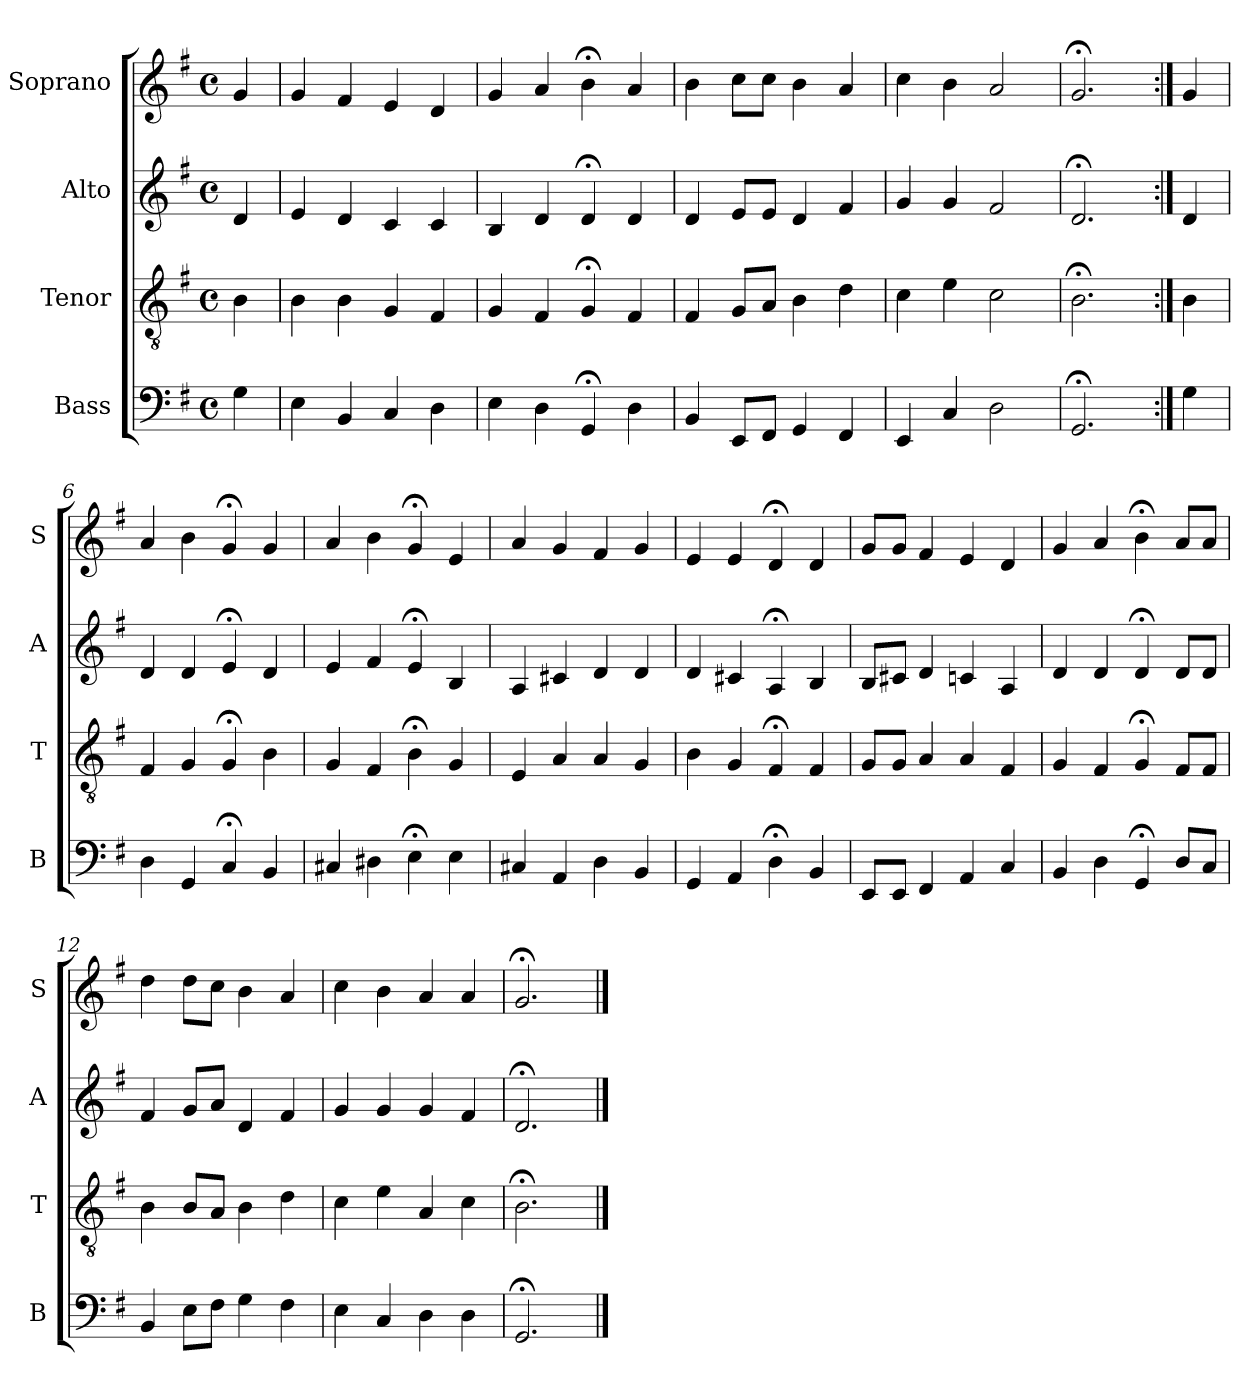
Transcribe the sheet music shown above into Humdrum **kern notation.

**kern	**kern	**kern	**kern
*part4	*part3	*part2	*part1
*staff4	*staff3	*staff2	*staff1
*I"Bass	*I"Tenor	*I"Alto	*I"Soprano
*I'B	*I'T	*I'A	*I'S
*clefF4	*clefGv2	*clefG2	*clefG2
*k[f#]	*k[f#]	*k[f#]	*k[f#]
*G:	*G:	*G:	*G:
*M4/4	*M4/4	*M4/4	*M4/4
*met(c)	*met(c)	*met(c)	*met(c)
*MM100	*MM100	*MM100	*MM100
=	=	=	=
4G	4B	4d	4g
=1	=1	=1	=1
4E	4B	4e	4g
4BB	4B	4d	4f#
4C	4G	4c	4e
4D	4F#	4c	4d
=2	=2	=2	=2
4E	4G	4B	4g
4D	4F#	4d	4a
4GG;<	4G;<	4d;<	4b;<
4D	4F#	4d	4a
=3	=3	=3	=3
4BB	4F#	4d	4b
8EEL	8GL	8eL	8ccL
8FF#J	8AJ	8eJ	8ccJ
4GG	4B	4d	4b
4FF#	4d	4f#	4a
=4	=4	=4	=4
4EE	4c	4g	4cc
4C	4e	4g	4b
2D	2c	2f#	2a
=5	=5	=5	=5
2.GG;<	2.B;<	2.d;<	2.g;<
=:|!	=:|!	=:|!	=:|!
4G	4B	4d	4g
=6	=6	=6	=6
4D	4F#	4d	4a
4GG	4G	4d	4b
4C;<	4G;<	4e;<	4g;<
4BB	4B	4d	4g
=7	=7	=7	=7
4C#X	4G	4e	4a
4D#X	4F#	4f#	4b
4E;<	4B;<	4e;<	4g;<
4E	4G	4B	4e
=8	=8	=8	=8
4C#X	4E	4A	4a
4AA	4A	4c#X	4g
4D	4A	4d	4f#
4BB	4G	4d	4g
=9	=9	=9	=9
4GG	4B	4d	4e
4AA	4G	4c#X	4e
4D;<	4F#;<	4A;<	4d;<
4BB	4F#	4B	4d
=10	=10	=10	=10
8EEL	8GL	8BL	8gL
8EEJ	8GJ	8c#XJ	8gJ
4FF#	4A	4d	4f#
4AA	4A	4cn	4e
4C	4F#	4A	4d
=11	=11	=11	=11
4BB	4G	4d	4g
4D	4F#	4d	4a
4GG;<	4G;<	4d;<	4b;<
8DL	8F#L	8dL	8aL
8CJ	8F#J	8dJ	8aJ
=12	=12	=12	=12
4BB	4B	4f#	4dd
8EL	8BL	8gL	8ddL
8F#J	8AJ	8aJ	8ccJ
4G	4B	4d	4b
4F#	4d	4f#	4a
=13	=13	=13	=13
4E	4c	4g	4cc
4C	4e	4g	4b
4D	4A	4g	4a
4D	4c	4f#	4a
=14	=14	=14	=14
2.GG;<	2.B;<	2.d;<	2.g;<
==	==	==	==
*-	*-	*-	*-
